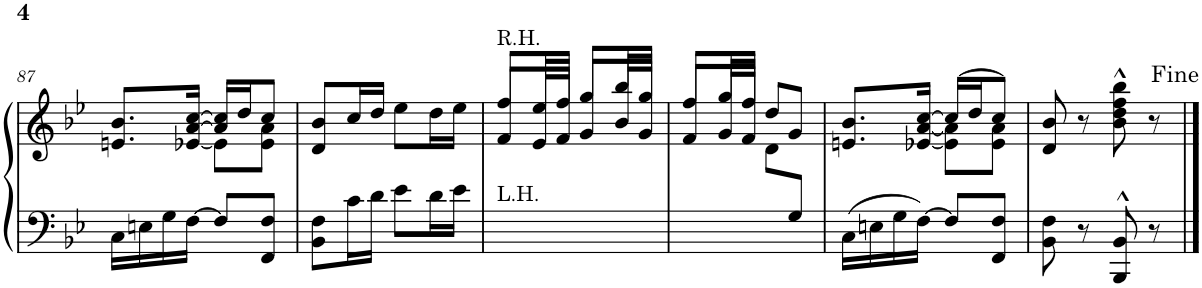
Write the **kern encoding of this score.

**kern	**kern
*part1	*part1
*staff2	*staff1
*I"Upright Piano	*
*I'Pno.	*
!!LO:PB:g=z
*clefF4	*clefG2
*k[b-e-]	*k[b-e-]
*M2/4	*M2/4
=87	=87
*	*^
16C\LL	8.en/ 8.b-/L	4ryy
16En\	.	.
16G\	.	.
[16F\JJ	[16e-X/ [16a/ [16cc/Jk	.
8F/L]	16a/] 16cc/]LL	8e-\L]
.	16dd/J	.
8FF/ 8F/J	8cc/J	8e-\ 8a\J
*	*v	*v
=88	=88
8BB-\ 8F\L	8d/ 8b-/L
16c\L	16cc/L
16d\JJ	16dd/JJ
8e-\L	8ee-\L
16d\L	16dd\L
16e-\JJ	16ee-\JJ
=89	=89
*	*^
!	!LO:TX:a:t=R.H.	!
!LO:TX:a:t=L.H.	!	!
2ryy	8ff/L	8f/L
.	16ee-/L	16e-/L
.	16ff/JJ	16f/JJ
.	8gg/L	8g/L
.	16bb-/L	16b-/L
.	16gg/JJ	16g/JJ
=90	=90	=90
4.ryy	8ff/L	8f/L
.	16gg/L	16g/L
.	16ff/JJ	16f/JJ
.	8dd/L	8d\L
8G/J	8g/J	8ryy
=91	=91	=91
16C\LL	8.en/ 8.b-/L	4ryy
16En\	.	.
16G\	.	.
[16F\JJ	[<16e-X/ [<16a/ [16cc/Jk	.
8F/L]	(16cc/LL]	8e-\] 8a\]L
.	16dd/J	.
8FF/ 8F/J	8cc/J)	8e-\ 8a\J
*	*v	*v
=92	=92
8BB-\ 8F\	8d/ 8b-/
8r	8r
8BBB-/^^ 8BB-/^^	8b-\^^ 8dd\^^ 8ff\^^ 8bb-\^^
8r	8r
==	==
*-	*-
